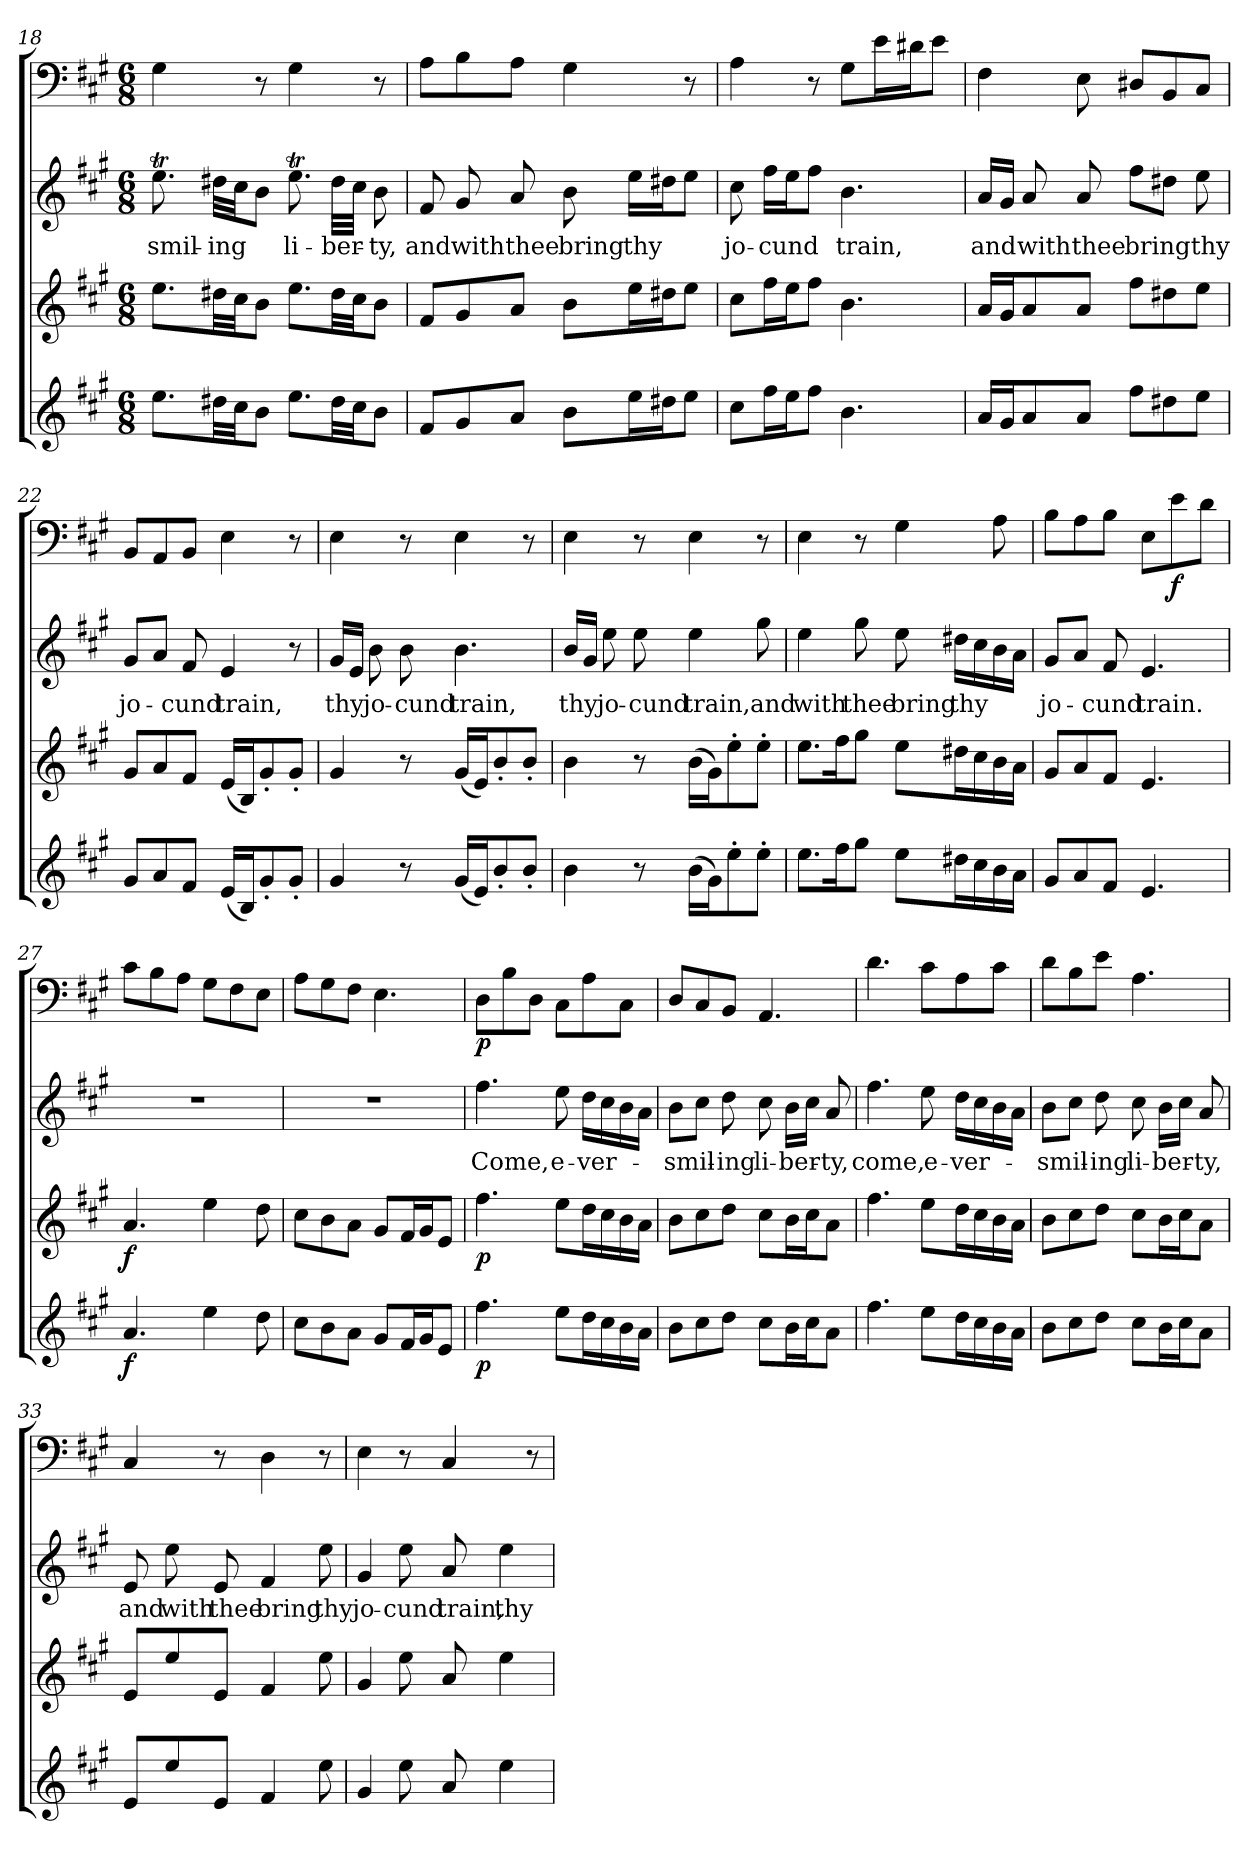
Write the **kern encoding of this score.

**kern	**dynam	**kern	**dynam	**kern	**text	**kern	**dynam
*part4	*part4	*part3	*part3	*part2	*part2	*part1	*part1
*staff4	*staff4	*staff3	*staff3	*staff2	*staff2	*staff1	*staff1
*clefG2	*	*clefG2	*	*clefG2	*	*clefF4	*
*k[f#c#g#]	*	*k[f#c#g#]	*	*k[f#c#g#]	*	*k[f#c#g#]	*
*A:	*	*A:	*	*A:	*	*A:	*
*M6/8	*	*M6/8	*	*M6/8	*	*M6/8	*
=18	=18	=18	=18	=18	=18	=18	=18
8.ee\L	.	8.ee\L	.	8.eeT\	smil-	4G#\	.
32dd#X\LL	.	32dd#X\LL	.	32dd#X\LLL	-ing	.	.
32cc#\JJ	.	32cc#\JJ	.	32cc#\JJ	.	.	.
8b\J	.	8b\J	.	8b\J	.	8r	.
8.ee\L	.	8.ee\L	.	8.eeT\	li-	4G#\	.
32dd#\LL	.	32dd#\LL	.	32dd#\LLL	-ber-	.	.
32cc#\JJ	.	32cc#\JJ	.	32cc#\JJJ	.	.	.
8b\J	.	8b\J	.	8b\	-ty,	8r	.
=19	=19	=19	=19	=19	=19	=19	=19
8f#/L	.	8f#/L	.	8f#/	and	8A\L	.
8g#/	.	8g#/	.	8g#/	with	8B\	.
8a/J	.	8a/J	.	8a/	thee	8A\J	.
8b\L	.	8b\L	.	8b\	bring	4G#\	.
16ee\L	.	16ee\L	.	16ee\LL	thy	.	.
16dd#X\J	.	16dd#X\J	.	16dd#X\J	.	.	.
8ee\J	.	8ee\J	.	8ee\J	.	8r	.
=20	=20	=20	=20	=20	=20	=20	=20
8cc#\L	.	8cc#\L	.	8cc#\	jo-	4A\	.
16ff#\L	.	16ff#\L	.	16ff#\LL	-cund	.	.
16ee\J	.	16ee\J	.	16ee\J	.	.	.
8ff#\J	.	8ff#\J	.	8ff#\J	.	8r	.
4.b\	.	4.b\	.	4.b\	train,	8G#\L	.
.	.	.	.	.	.	16e\L	.
.	.	.	.	.	.	16d#X\J	.
.	.	.	.	.	.	8e\J	.
=21	=21	=21	=21	=21	=21	=21	=21
16a/LL	.	16a/LL	.	16a/LL	and	4F#\	.
16g#/J	.	16g#/J	.	16g#/JJ	.	.	.
8a/	.	8a/	.	8a/	with	.	.
8a/J	.	8a/J	.	8a/	thee	8E\	.
8ff#\L	.	8ff#\L	.	8ff#\L	bring	8D#X/L	.
8dd#X\	.	8dd#X\	.	8dd#X\J	.	8BB/	.
8ee\J	.	8ee\J	.	8ee\	thy	8C#/J	.
=22	=22	=22	=22	=22	=22	=22	=22
8g#/L	.	8g#/L	.	8g#/L	jo-	8BB/L	.
8a/	.	8a/	.	8a/J	.	8AA/	.
8f#/J	.	8f#/J	.	8f#/	-cund	8BB/J	.
(16e/LL	.	(16e/LL	.	4e/	train,	4E\	.
16B/J)	.	16B/J)	.	.	.	.	.
8g#'/	.	8g#'/	.	.	.	.	.
8g#'/J	.	8g#'/J	.	8r	.	8r	.
=23	=23	=23	=23	=23	=23	=23	=23
4g#/	.	4g#/	.	16g#/LL	thy	4E\	.
.	.	.	.	16e/JJ	.	.	.
.	.	.	.	8b\	jo-	.	.
8r	.	8r	.	8b\	-cund	8r	.
(16g#/LL	.	(16g#/LL	.	4.b\	train,	4E\	.
16e/J)	.	16e/J)	.	.	.	.	.
8b'/	.	8b'/	.	.	.	.	.
8b'/J	.	8b'/J	.	.	.	8r	.
=24	=24	=24	=24	=24	=24	=24	=24
4b\	.	4b\	.	16b/LL	thy	4E\	.
.	.	.	.	16g#/JJ	.	.	.
.	.	.	.	8ee\	jo-	.	.
8r	.	8r	.	8ee\	-cund	8r	.
(16b\LL	.	(16b\LL	.	4ee\	train,	4E\	.
16g#\J)	.	16g#\J)	.	.	.	.	.
8ee'\	.	8ee'\	.	.	.	.	.
8ee'\J	.	8ee'\J	.	8gg#\	and	8r	.
=25	=25	=25	=25	=25	=25	=25	=25
8.ee\L	.	8.ee\L	.	4ee\	with	4E\	.
16ff#\K	.	16ff#\K	.	.	.	.	.
8gg#\J	.	8gg#\J	.	8gg#\	thee	8r	.
8ee\L	.	8ee\L	.	8ee\	bring	4G#\	.
16dd#X\L	.	16dd#X\L	.	16dd#X\LL	thy	.	.
16cc#\	.	16cc#\	.	16cc#\	.	.	.
16b\	.	16b\	.	16b\	.	8A\	.
16a\JJ	.	16a\JJ	.	16a/JJ	.	.	.
=26	=26	=26	=26	=26	=26	=26	=26
8g#/L	.	8g#/L	.	8g#/L	jo-	8B\L	.
8a/	.	8a/	.	8a/J	.	8A\	.
8f#/J	.	8f#/J	.	8f#/	-cund	8B\J	.
4.e/	.	4.e/	.	4.e/	train.	8E\L	.
.	.	.	.	.	.	8e\	f
.	.	.	.	.	.	8d\J	.
=27	=27	=27	=27	=27	=27	=27	=27
4.a/	f	4.a/	f	2.r	.	8c#\L	.
.	.	.	.	.	.	8B\	.
.	.	.	.	.	.	8A\J	.
4ee\	.	4ee\	.	.	.	8G#\L	.
.	.	.	.	.	.	8F#\	.
8dd\	.	8dd\	.	.	.	8E\J	.
=28	=28	=28	=28	=28	=28	=28	=28
8cc#\L	.	8cc#\L	.	2.r	.	8A\L	.
8b\	.	8b\	.	.	.	8G#\	.
8a\J	.	8a\J	.	.	.	8F#\J	.
8g#/L	.	8g#/L	.	.	.	4.E\	.
16f#/L	.	16f#/L	.	.	.	.	.
16g#/J	.	16g#/J	.	.	.	.	.
8e/J	.	8e/J	.	.	.	.	.
=29	=29	=29	=29	=29	=29	=29	=29
4.ff#\	p	4.ff#\	p	4.ff#\	Come,	8D\L	p
.	.	.	.	.	.	8B\	.
.	.	.	.	.	.	8D\J	.
8ee\L	.	8ee\L	.	8ee\	e-	8C#\L	.
16dd\L	.	16dd\L	.	16dd\LL	-ver-	8A\	.
16cc#\	.	16cc#\	.	16cc#\	.	.	.
16b\	.	16b\	.	16b\	.	8C#\J	.
16a\JJ	.	16a\JJ	.	16a\JJ	.	.	.
=30	=30	=30	=30	=30	=30	=30	=30
8b\L	.	8b\L	.	8b\L	-smil-	8D/L	.
8cc#\	.	8cc#\	.	8cc#\J	.	8C#/	.
8dd\J	.	8dd\J	.	8dd\	-ing	8BB/J	.
8cc#\L	.	8cc#\L	.	8cc#\	li-	4.AA/	.
16b\L	.	16b\L	.	16b\LL	-ber-	.	.
16cc#\J	.	16cc#\J	.	16cc#\JJ	.	.	.
8a\J	.	8a\J	.	8a/	-ty,	.	.
=31	=31	=31	=31	=31	=31	=31	=31
4.ff#\	.	4.ff#\	.	4.ff#\	come,	4.d\	.
8ee\L	.	8ee\L	.	8ee\	e-	8c#\L	.
16dd\L	.	16dd\L	.	16dd\LL	-ver-	8A\	.
16cc#\	.	16cc#\	.	16cc#\	.	.	.
16b\	.	16b\	.	16b\	.	8c#\J	.
16a\JJ	.	16a\JJ	.	16a\JJ	.	.	.
=32	=32	=32	=32	=32	=32	=32	=32
8b\L	.	8b\L	.	8b\L	-smil-	8d\L	.
8cc#\	.	8cc#\	.	8cc#\J	.	8B\	.
8dd\J	.	8dd\J	.	8dd\	-ing	8e\J	.
8cc#\L	.	8cc#\L	.	8cc#\	li-	4.A\	.
16b\L	.	16b\L	.	16b\LL	-ber-	.	.
16cc#\J	.	16cc#\J	.	16cc#\JJ	.	.	.
8a\J	.	8a\J	.	8a/	-ty,	.	.
=33	=33	=33	=33	=33	=33	=33	=33
8e/L	.	8e/L	.	8e/	and	4C#/	.
8ee/	.	8ee/	.	8ee\	with	.	.
8e/J	.	8e/J	.	8e/	thee	8r	.
4f#/	.	4f#/	.	4f#/	bring	4D\	.
8ee\	.	8ee\	.	8ee\	thy	8r	.
=34	=34	=34	=34	=34	=34	=34	=34
4g#/	.	4g#/	.	4g#/	jo-	4E\	.
8ee\	.	8ee\	.	8ee\	-cund	8r	.
8a/	.	8a/	.	8a/	train,	4C#/	.
4ee\	.	4ee\	.	4ee\	thy	.	.
.	.	.	.	.	.	8r	.
=	=	=	=	=	=	=	=
*-	*-	*-	*-	*-	*-	*-	*-
